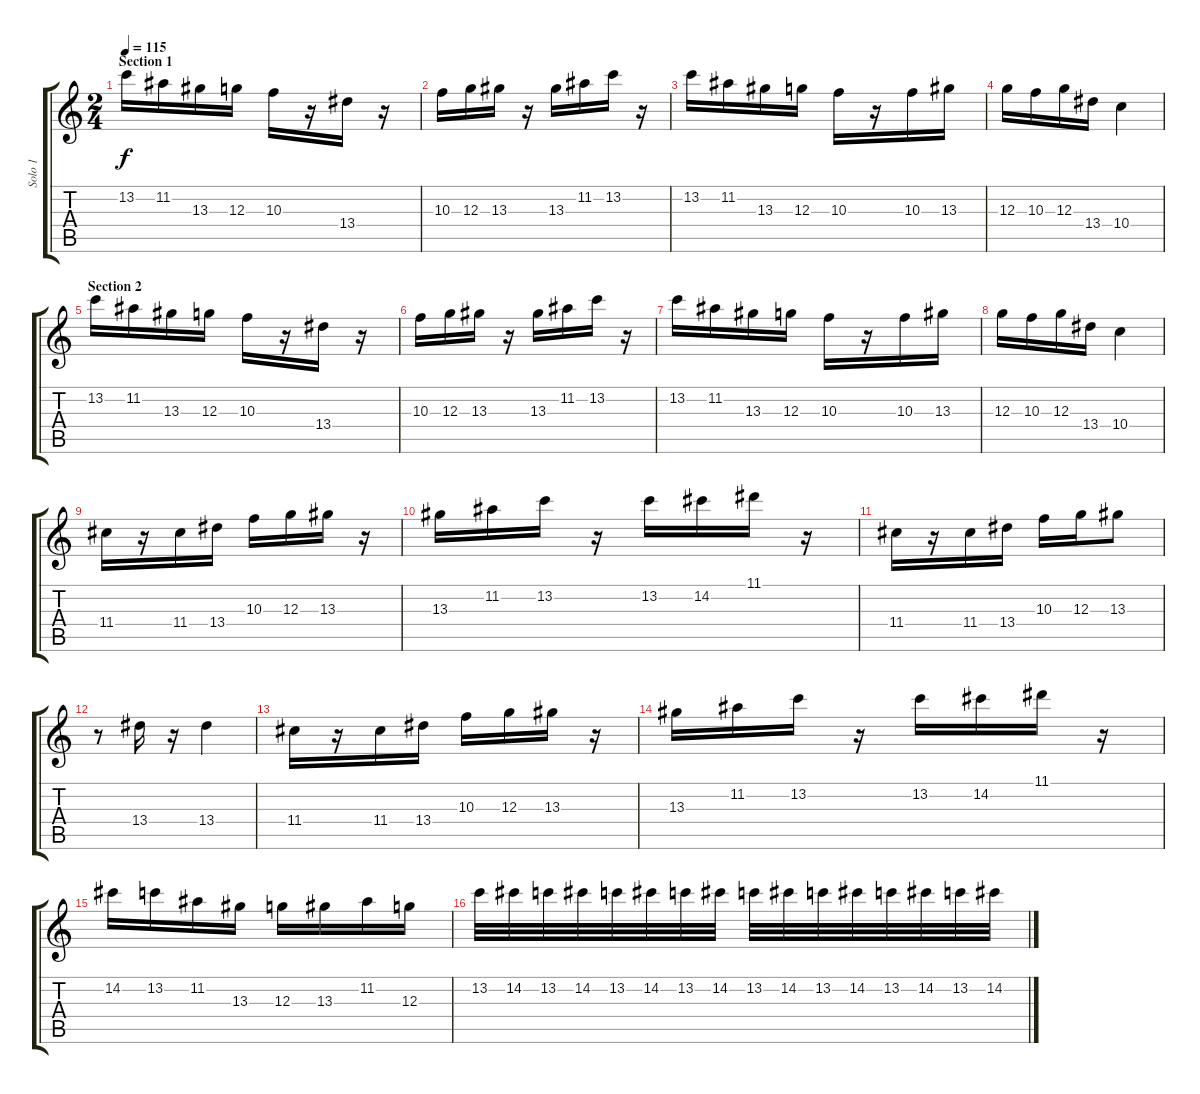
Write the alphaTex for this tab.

\track ("Solo 1" "Solo 1") {instrument electricguitarjazz}
\staff {score tabs}
\tuning (E4 B3 G3 D3 A2 E2) {hide}
\ts (2 4)
\section ("" "Section 1")
\tempo 115
\clef g2
\ks c
13.2.16{dy f} 11.2.16 13.3.16 12.3.16 10.3.16 r.16 13.4.16 r.16 |
10.3.16 12.3.16 13.3.16 r.16 13.3.16 11.2.16 13.2.16 r.16 |
13.2.16 11.2.16 13.3.16 12.3.16 10.3.16 r.16 10.3.16 13.3.16 |
12.3.16 10.3.16 12.3.16 13.4.16 10.4.4 |
\section ("" "Section 2")
13.2.16 11.2.16 13.3.16 12.3.16 10.3.16 r.16 13.4.16 r.16 |
10.3.16 12.3.16 13.3.16 r.16 13.3.16 11.2.16 13.2.16 r.16 |
13.2.16 11.2.16 13.3.16 12.3.16 10.3.16 r.16 10.3.16 13.3.16 |
12.3.16 10.3.16 12.3.16 13.4.16 10.4.4 |
11.4.16 r.16 11.4.16 13.4.16 10.3.16 12.3.16 13.3.16 r.16 |
13.3.16 11.2.16 13.2.16 r.16 13.2.16 14.2.16 11.1.16 r.16 |
11.4.16 r.16 11.4.16 13.4.16 10.3.16 12.3.16 13.3.8 |
r.8 13.4.16 r.16 13.4.4 |
11.4.16 r.16 11.4.16 13.4.16 10.3.16 12.3.16 13.3.16 r.16 |
13.3.16 11.2.16 13.2.16 r.16 13.2.16 14.2.16 11.1.16 r.16 |
14.2.16 13.2.16 11.2.16 13.3.16 12.3.16 13.3.16 11.2.16 12.3.16 |
13.2.32 14.2.32 13.2.32 14.2.32 13.2.32 14.2.32 13.2.32 14.2.32 13.2.32 14.2.32 13.2.32 14.2.32 13.2.32 14.2.32 13.2.32 14.2.32
